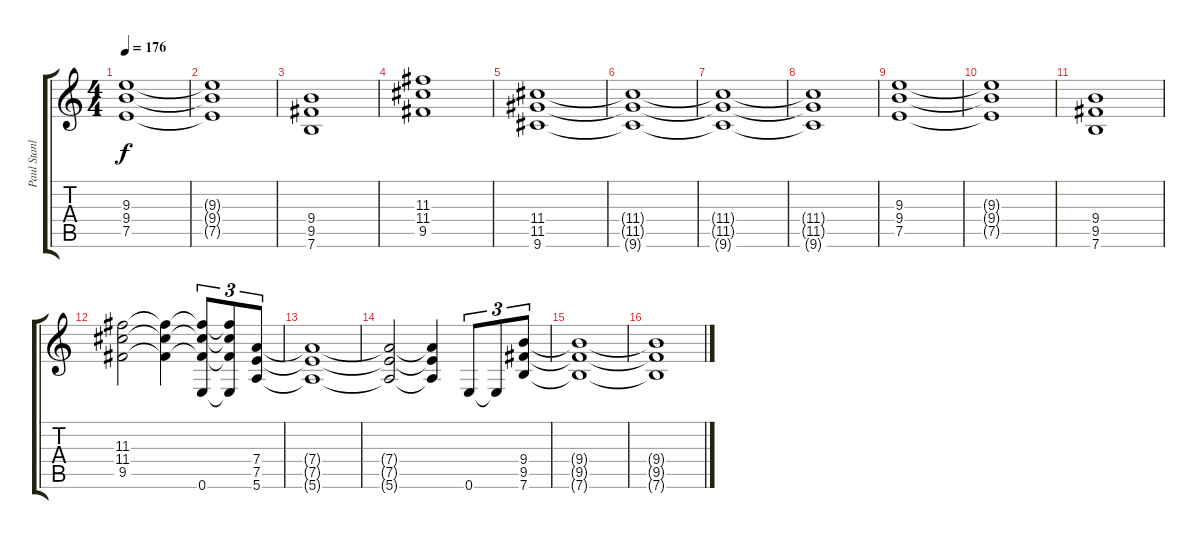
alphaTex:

\track ("Paul Stanley" "Paul Stanl") {instrument distortionguitar}
\staff {score tabs}
\tuning (E4 B3 G3 D3 A2 E2) {hide}
\ts (4 4)
\tempo 176
\clef g2
\ks c
(9.3 9.4 7.5).1{dy f} |
(9.3{t} 9.4{t} 7.5{t}).1 |
(9.4 9.5 7.6).1 |
(11.3 11.4 9.5).1 |
(11.4 11.5 9.6).1 |
(11.4{t} 11.5{t} 9.6{t}).1 |
(11.4{t} 11.5{t} 9.6{t}).1 |
(11.4{t} 11.5{t} 9.6{t}).1 |
(9.3 9.4 7.5).1 |
(9.3{t} 9.4{t} 7.5{t}).1 |
(9.4 9.5 7.6).1 |
(11.3 11.4 9.5).2 (11.3{t} 11.4{t} 9.5{t}).4 (11.3{t} 11.4{t} 9.5{t} 0.6).8{tu (3 2)} (11.3{t} 11.4{t} 9.5{t} 0.6{t}).8{tu (3 2)} (7.4 7.5 5.6).8{tu (3 2)} |
(7.4{t} 7.5{t} 5.6{t}).1 |
(7.4{t} 7.5{t} 5.6{t}).2 (7.4{t} 7.5{t} 5.6{t}).4 0.6.8{tu (3 2)} 0.6{t}.8{tu (3 2)} (9.4 9.5 7.6).8{tu (3 2)} |
(9.4{t} 9.5{t} 7.6{t}).1 |
(9.4{t} 9.5{t} 7.6{t}).1
